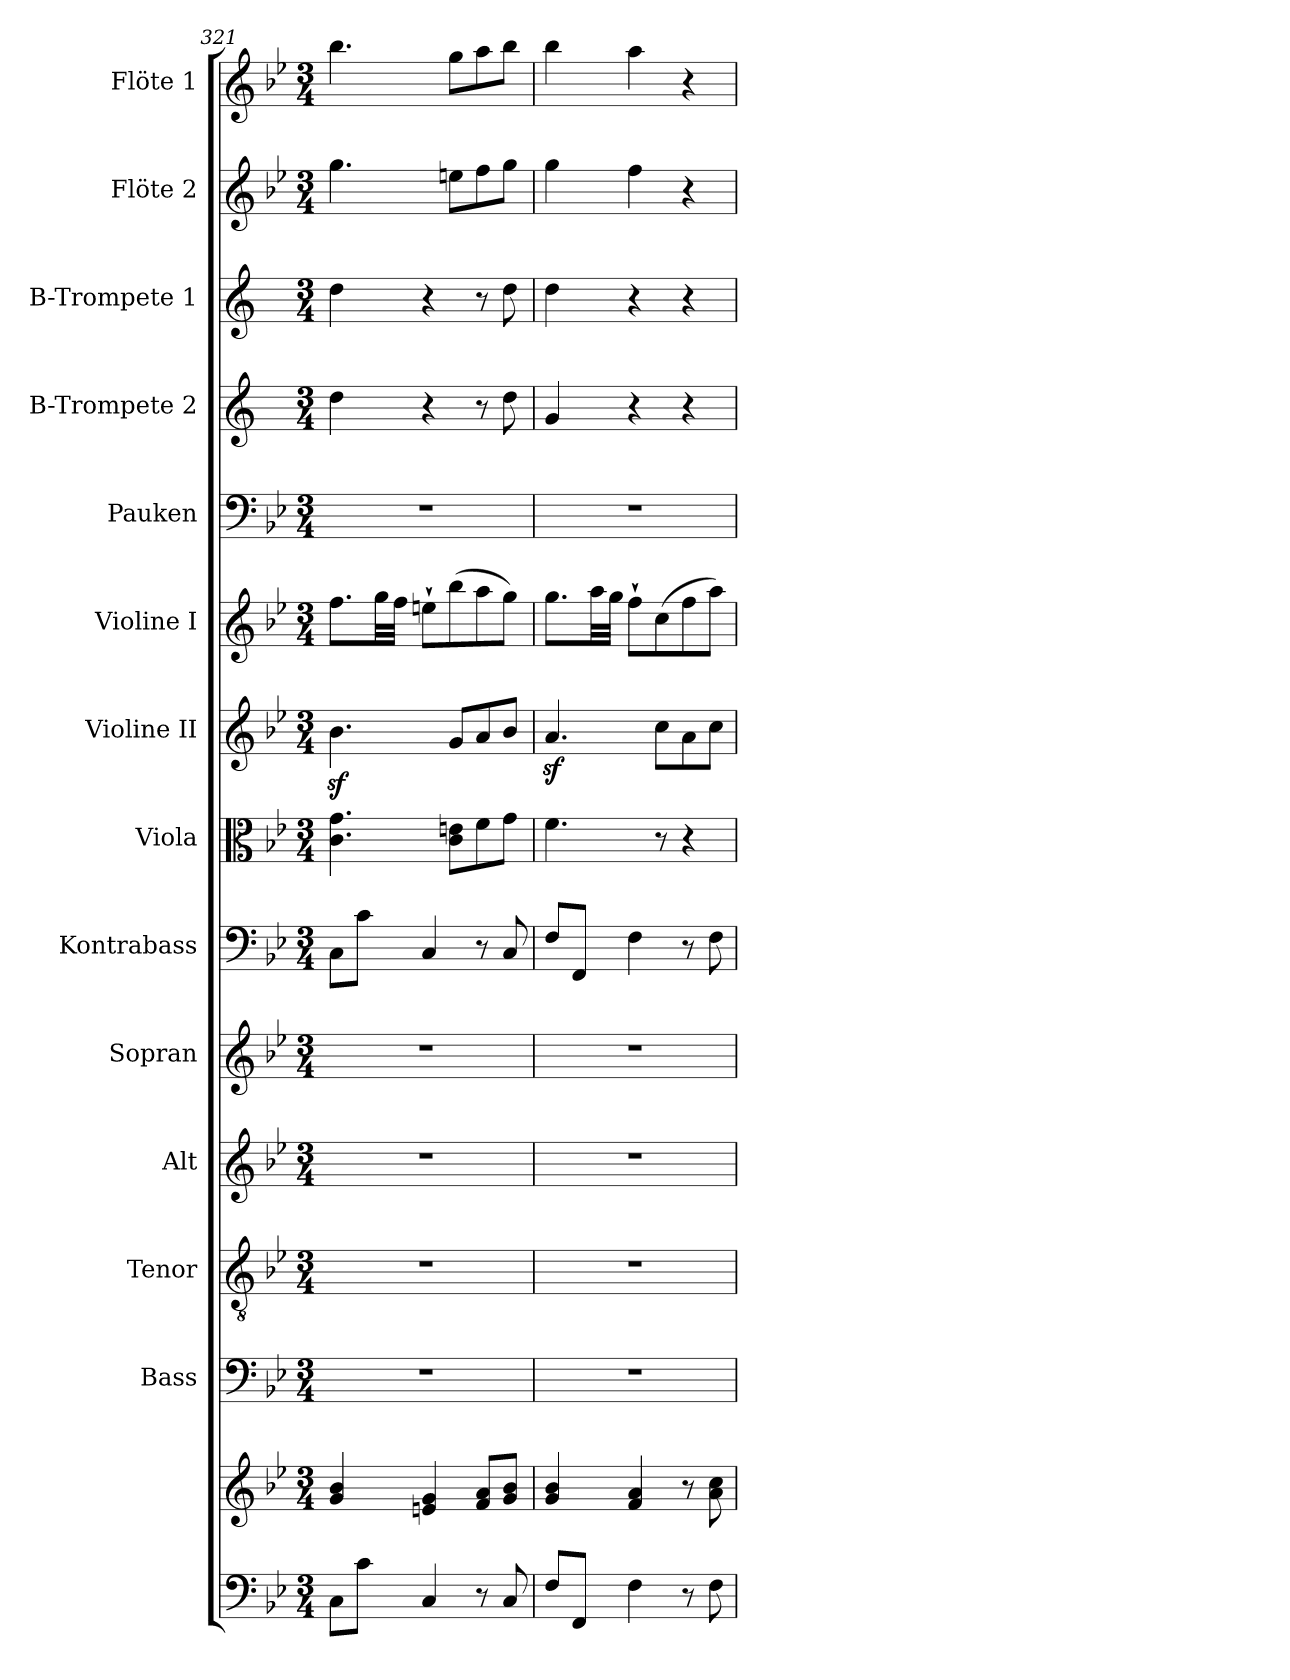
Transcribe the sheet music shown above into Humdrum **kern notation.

**kern	**kern	**kern	**kern	**kern	**kern	**kern	**kern	**kern	**kern	**kern	**kern	**kern	**kern	**kern
*part14	*part14	*part13	*part12	*part11	*part10	*part9	*part8	*part7	*part6	*part5	*part4	*part3	*part2	*part1
*staff15	*staff14	*staff13	*staff12	*staff11	*staff10	*staff9	*staff8	*staff7	*staff6	*staff5	*staff4	*staff3	*staff2	*staff1
*	*	*I"Bass	*I"Tenor	*I"Alt	*I"Sopran	*I"Kontrabass	*I"Viola	*I"Violine II	*I"Violine I	*I"Pauken	*I"B-Trompete 2	*I"B-Trompete 1	*I"Flöte 2	*I"Flöte 1
*	*	*I'B.	*I'T.	*I'A.	*I'S.	*I'Kb.	*I'Vla.	*I'Vl. II	*I'Vl. I	*I'Pk.	*I'B Trp. 2	*I'B Trp. 1	*I'Fl. 2	*I'Fl. 1
*clefF4	*clefG2	*clefF4	*clefGv2	*clefG2	*clefG2	*clefF4	*clefC3	*clefG2	*clefG2	*clefF4	*clefG2	*clefG2	*clefG2	*clefG2
*	*	*	*	*	*	*ITrd7c12	*	*	*	*	*ITrd1c2	*ITrd1c2	*	*
*k[b-e-]	*k[b-e-]	*k[b-e-]	*k[b-e-]	*k[b-e-]	*k[b-e-]	*k[b-e-]	*k[b-e-]	*k[b-e-]	*k[b-e-]	*k[b-e-]	*k[b-e-]	*k[b-e-]	*k[b-e-]	*k[b-e-]
*B-:	*B-:	*B-:	*B-:	*B-:	*B-:	*B-:	*B-:	*B-:	*B-:	*B-:	*B-:	*B-:	*B-:	*B-:
*M3/4	*M3/4	*M3/4	*M3/4	*M3/4	*M3/4	*M3/4	*M3/4	*M3/4	*M3/4	*M3/4	*M3/4	*M3/4	*M3/4	*M3/4
=321	=321	=321	=321	=321	=321	=321	=321	=321	=321	=321	=321	=321	=321	=321
8C\L	4g/ 4b-/	2.r	2.r	2.r	2.r	8CC\L	4.c\ 4.g\	4.b-z<\	8.ff\L	2.r	4cc\	4cc\	4.gg\	4.bb-\
8c\J	.	.	.	.	.	8C\J	.	.	.	.	.	.	.	.
.	.	.	.	.	.	.	.	.	32gg\LL	.	.	.	.	.
.	.	.	.	.	.	.	.	.	32ff\JJJ	.	.	.	.	.
4C/	4en/ 4g/	.	.	.	.	4CC/	.	.	8een`>\L	.	4r	4r	.	.
.	.	.	.	.	.	.	8c\ 8en\L	8g/L	(>8bb-\	.	.	.	8een\L	8gg\L
8r	8f/ 8a/L	.	.	.	.	8r	8f\	8a/	8aa\	.	8r	8r	8ff\	8aa\
8C/	8g/ 8b-/J	.	.	.	.	8CC/	8g\J	8b-/J	8gg\J)	.	8cc\	8cc\	8gg\J	8bb-\J
=322	=322	=322	=322	=322	=322	=322	=322	=322	=322	=322	=322	=322	=322	=322
8F/L	4g/ 4b-/	2.r	2.r	2.r	2.r	8FF/L	4.f\	4.az</	8.gg\L	2.r	4f/	4cc\	4gg\	4bb-\
8FF/J	.	.	.	.	.	8FFF/J	.	.	.	.	.	.	.	.
.	.	.	.	.	.	.	.	.	32aa\LL	.	.	.	.	.
.	.	.	.	.	.	.	.	.	32gg\JJJ	.	.	.	.	.
4F\	4f/ 4a/	.	.	.	.	4FF\	.	.	8ff`>\L	.	4r	4r	4ff\	4aa\
.	.	.	.	.	.	.	8r	8cc\L	(>8cc\	.	.	.	.	.
8r	8r	.	.	.	.	8r	4r	8a\	8ff\	.	4r	4r	4r	4r
8F\	8a\ 8cc\	.	.	.	.	8FF\	.	8cc\J	8aa\J)	.	.	.	.	.
=	=	=	=	=	=	=	=	=	=	=	=	=	=	=
*-	*-	*-	*-	*-	*-	*-	*-	*-	*-	*-	*-	*-	*-	*-
